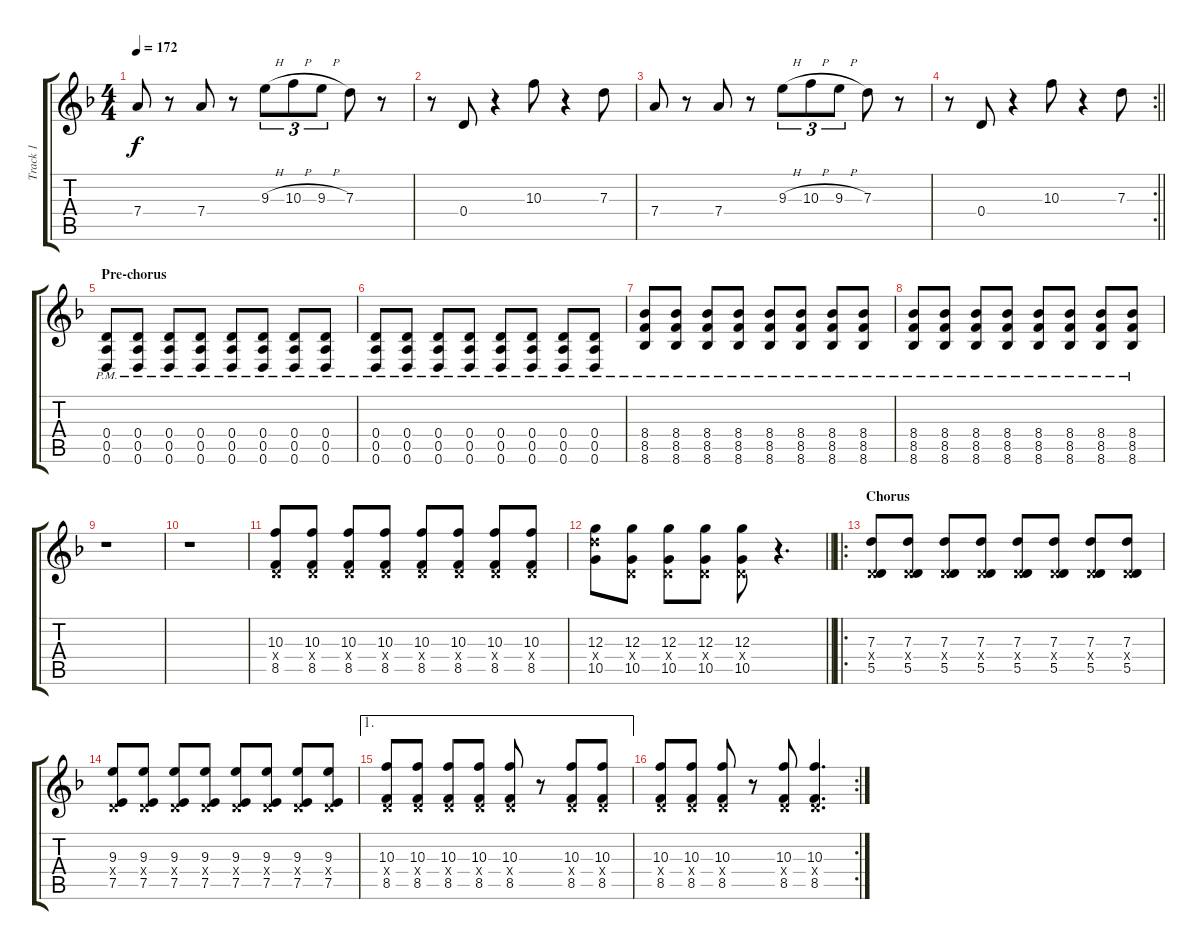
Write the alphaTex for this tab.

\track ("Track 1" "Track 1") {instrument overdrivenguitar}
\staff {score tabs}
\tuning (E4 B3 G3 D3 A2 D2) {hide}
\ts (4 4)
\tempo 172
\clef g2
\ks f
7.4.8{dy f} r.8 7.4.8 r.8 9.3{h}.8{tu (3 2)} 10.3{h}.8{tu (3 2)} 9.3{h}.8{tu (3 2)} 7.3.8 r.8 |
r.8 0.4.8 r.4 10.3.8 r.4 7.3.8 |
7.4.8 r.8 7.4.8 r.8 9.3{h}.8{tu (3 2)} 10.3{h}.8{tu (3 2)} 9.3{h}.8{tu (3 2)} 7.3.8 r.8 |
\rc 2
\barLineRight lightlight
r.8 0.4.8 r.4 10.3.8 r.4 7.3.8 |
\section ("" "Pre-chorus")
(0.4{pm} 0.5{pm} 0.6{pm}).8 (0.4{pm} 0.5{pm} 0.6{pm}).8 (0.4{pm} 0.5{pm} 0.6{pm}).8 (0.4{pm} 0.5{pm} 0.6{pm}).8 (0.4{pm} 0.5{pm} 0.6{pm}).8 (0.4{pm} 0.5{pm} 0.6{pm}).8 (0.4{pm} 0.5{pm} 0.6{pm}).8 (0.4{pm} 0.5{pm} 0.6{pm}).8 |
(0.4{pm} 0.5{pm} 0.6{pm}).8 (0.4{pm} 0.5{pm} 0.6{pm}).8 (0.4{pm} 0.5{pm} 0.6{pm}).8 (0.4{pm} 0.5{pm} 0.6{pm}).8 (0.4{pm} 0.5{pm} 0.6{pm}).8 (0.4{pm} 0.5{pm} 0.6{pm}).8 (0.4{pm} 0.5{pm} 0.6{pm}).8 (0.4{pm} 0.5{pm} 0.6{pm}).8 |
(8.4{pm} 8.5{pm} 8.6{pm}).8 (8.4{pm} 8.5{pm} 8.6{pm}).8 (8.4{pm} 8.5{pm} 8.6{pm}).8 (8.4{pm} 8.5{pm} 8.6{pm}).8 (8.4{pm} 8.5{pm} 8.6{pm}).8 (8.4{pm} 8.5{pm} 8.6{pm}).8 (8.4{pm} 8.5{pm} 8.6{pm}).8 (8.4{pm} 8.5{pm} 8.6{pm}).8 |
(8.4{pm} 8.5{pm} 8.6{pm}).8 (8.4{pm} 8.5{pm} 8.6{pm}).8 (8.4{pm} 8.5{pm} 8.6{pm}).8 (8.4{pm} 8.5{pm} 8.6{pm}).8 (8.4{pm} 8.5{pm} 8.6{pm}).8 (8.4{pm} 8.5{pm} 8.6{pm}).8 (8.4{pm} 8.5{pm} 8.6{pm}).8 (8.4{pm} 8.5{pm} 8.6{pm}).8 |
r.1 |
r.1 |
(10.3 0.4{x} 8.5).8 (10.3 0.4{x} 8.5).8 (10.3 0.4{x} 8.5).8 (10.3 0.4{x} 8.5).8 (10.3 0.4{x} 8.5).8 (10.3 0.4{x} 8.5).8 (10.3 0.4{x} 8.5).8 (10.3 0.4{x} 8.5).8 |
\barLineRight lightlight
(12.3 12.4{x} 10.5).8 (12.3 0.4{x} 10.5).8 (12.3 0.4{x} 10.5).8 (12.3 0.4{x} 10.5).8 (12.3 0.4{x} 10.5).8 r.4{d} |
\ro
\section ("" "Chorus")
(7.3 0.4{x} 5.5).8 (7.3 0.4{x} 5.5).8 (7.3 0.4{x} 5.5).8 (7.3 0.4{x} 5.5).8 (7.3 0.4{x} 5.5).8 (7.3 0.4{x} 5.5).8 (7.3 0.4{x} 5.5).8 (7.3 0.4{x} 5.5).8 |
(9.3 0.4{x} 7.5).8 (9.3 0.4{x} 7.5).8 (9.3 0.4{x} 7.5).8 (9.3 0.4{x} 7.5).8 (9.3 0.4{x} 7.5).8 (9.3 0.4{x} 7.5).8 (9.3 0.4{x} 7.5).8 (9.3 0.4{x} 7.5).8 |
\ae 1
(10.3 0.4{x} 8.5).8 (10.3 0.4{x} 8.5).8 (10.3 0.4{x} 8.5).8 (10.3 0.4{x} 8.5).8 (10.3 0.4{x} 8.5).8 r.8 (10.3 0.4{x} 8.5).8 (10.3 0.4{x} 8.5).8 |
\rc 2
(10.3 0.4{x} 8.5).8 (10.3 0.4{x} 8.5).8 (10.3 0.4{x} 8.5).8 r.8 (10.3 0.4{x} 8.5).8 (10.3 0.4{x} 8.5).4{d}
